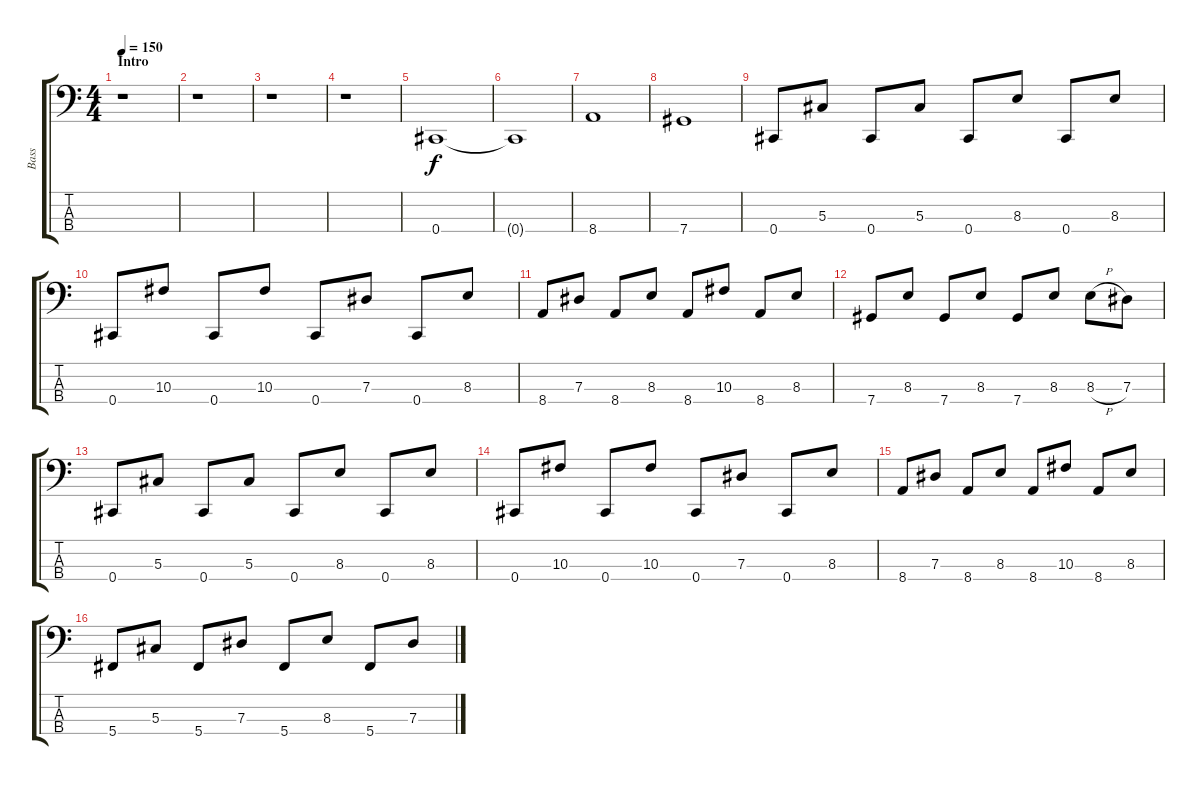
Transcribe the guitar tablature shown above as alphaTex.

\track ("Bass" "Bass") {instrument electricbassfinger}
\staff {score tabs}
\tuning (Gb2 Db2 Ab1 Db1) {hide}
\ts (4 4)
\section ("" "Intro")
\tempo 150
\clef f4
\ks c
r.1{dy f instrument electricbassfinger} |
r.1 |
r.1 |
r.1 |
0.4.1 |
0.4{t}.1 |
8.4.1 |
7.4.1 |
0.4.8 5.3.8 0.4.8 5.3.8 0.4.8 8.3.8 0.4.8 8.3.8 |
0.4.8 10.3.8 0.4.8 10.3.8 0.4.8 7.3.8 0.4.8 8.3.8 |
8.4.8 7.3.8 8.4.8 8.3.8 8.4.8 10.3.8 8.4.8 8.3.8 |
7.4.8 8.3.8 7.4.8 8.3.8 7.4.8 8.3.8 8.3{h}.8 7.3.8 |
0.4.8 5.3.8 0.4.8 5.3.8 0.4.8 8.3.8 0.4.8 8.3.8 |
0.4.8 10.3.8 0.4.8 10.3.8 0.4.8 7.3.8 0.4.8 8.3.8 |
8.4.8 7.3.8 8.4.8 8.3.8 8.4.8 10.3.8 8.4.8 8.3.8 |
5.4.8 5.3.8 5.4.8 7.3.8 5.4.8 8.3.8 5.4.8 7.3.8
